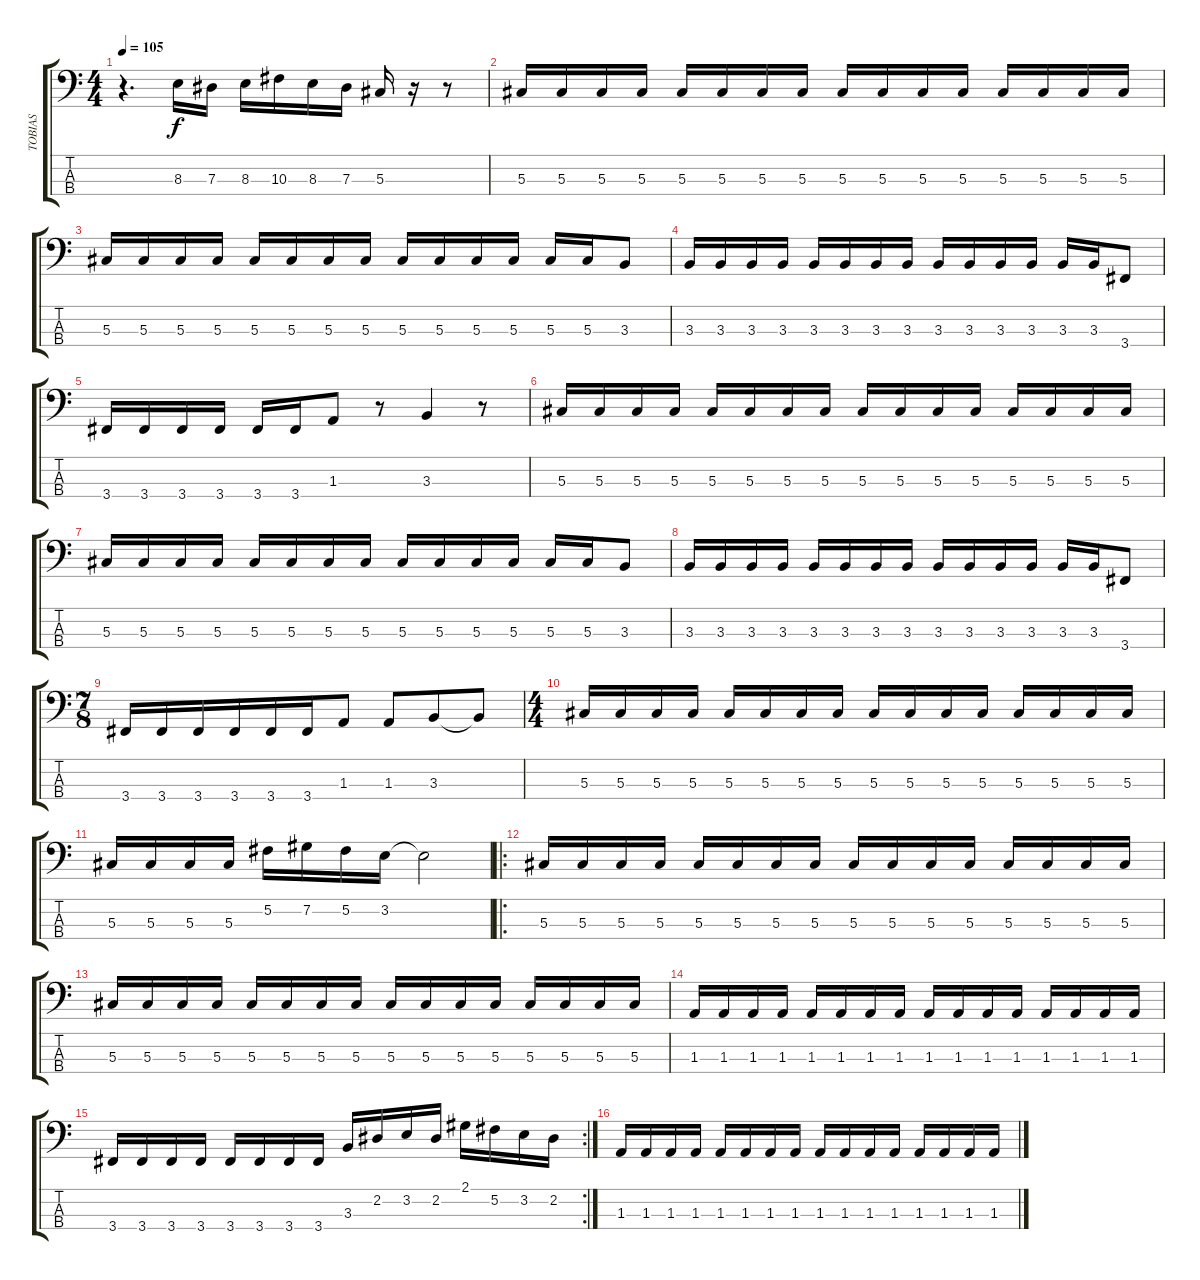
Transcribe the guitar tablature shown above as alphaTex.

\track ("TOBIAS" "TOBIAS") {instrument electricbassfinger}
\staff {score tabs}
\tuning (Gb2 Db2 Ab1 Eb1) {hide}
\ts (4 4)
\tempo 105
\clef f4
\ks c
r.4{d dy f instrument electricbassfinger} 8.3.16 7.3.16 8.3.16 10.3.16 8.3.16 7.3.16 5.3.16 r.16 r.8 |
5.3.16 5.3.16 5.3.16 5.3.16 5.3.16 5.3.16 5.3.16 5.3.16 5.3.16 5.3.16 5.3.16 5.3.16 5.3.16 5.3.16 5.3.16 5.3.16 |
5.3.16 5.3.16 5.3.16 5.3.16 5.3.16 5.3.16 5.3.16 5.3.16 5.3.16 5.3.16 5.3.16 5.3.16 5.3.16 5.3.16 3.3.8 |
3.3.16 3.3.16 3.3.16 3.3.16 3.3.16 3.3.16 3.3.16 3.3.16 3.3.16 3.3.16 3.3.16 3.3.16 3.3.16 3.3.16 3.4.8 |
3.4.16 3.4.16 3.4.16 3.4.16 3.4.16 3.4.16 1.3.8 r.8 3.3.4 r.8 |
5.3.16 5.3.16 5.3.16 5.3.16 5.3.16 5.3.16 5.3.16 5.3.16 5.3.16 5.3.16 5.3.16 5.3.16 5.3.16 5.3.16 5.3.16 5.3.16 |
5.3.16 5.3.16 5.3.16 5.3.16 5.3.16 5.3.16 5.3.16 5.3.16 5.3.16 5.3.16 5.3.16 5.3.16 5.3.16 5.3.16 3.3.8 |
3.3.16 3.3.16 3.3.16 3.3.16 3.3.16 3.3.16 3.3.16 3.3.16 3.3.16 3.3.16 3.3.16 3.3.16 3.3.16 3.3.16 3.4.8 |
\ts (7 8)
3.4.16 3.4.16 3.4.16 3.4.16 3.4.16 3.4.16 1.3.8 1.3.8 3.3.8 3.3{t}.8 |
\ts (4 4)
5.3.16 5.3.16 5.3.16 5.3.16 5.3.16 5.3.16 5.3.16 5.3.16 5.3.16 5.3.16 5.3.16 5.3.16 5.3.16 5.3.16 5.3.16 5.3.16 |
5.3.16 5.3.16 5.3.16 5.3.16 5.2.16 7.2.16 5.2.16 3.2.16 3.2{t}.2 |
\ro
5.3.16 5.3.16 5.3.16 5.3.16 5.3.16 5.3.16 5.3.16 5.3.16 5.3.16 5.3.16 5.3.16 5.3.16 5.3.16 5.3.16 5.3.16 5.3.16 |
5.3.16 5.3.16 5.3.16 5.3.16 5.3.16 5.3.16 5.3.16 5.3.16 5.3.16 5.3.16 5.3.16 5.3.16 5.3.16 5.3.16 5.3.16 5.3.16 |
1.3.16 1.3.16 1.3.16 1.3.16 1.3.16 1.3.16 1.3.16 1.3.16 1.3.16 1.3.16 1.3.16 1.3.16 1.3.16 1.3.16 1.3.16 1.3.16 |
\rc 2
3.4.16 3.4.16 3.4.16 3.4.16 3.4.16 3.4.16 3.4.16 3.4.16 3.3.16 2.2.16 3.2.16 2.2.16 2.1.16 5.2.16 3.2.16 2.2.16 |
1.3.16 1.3.16 1.3.16 1.3.16 1.3.16 1.3.16 1.3.16 1.3.16 1.3.16 1.3.16 1.3.16 1.3.16 1.3.16 1.3.16 1.3.16 1.3.16
